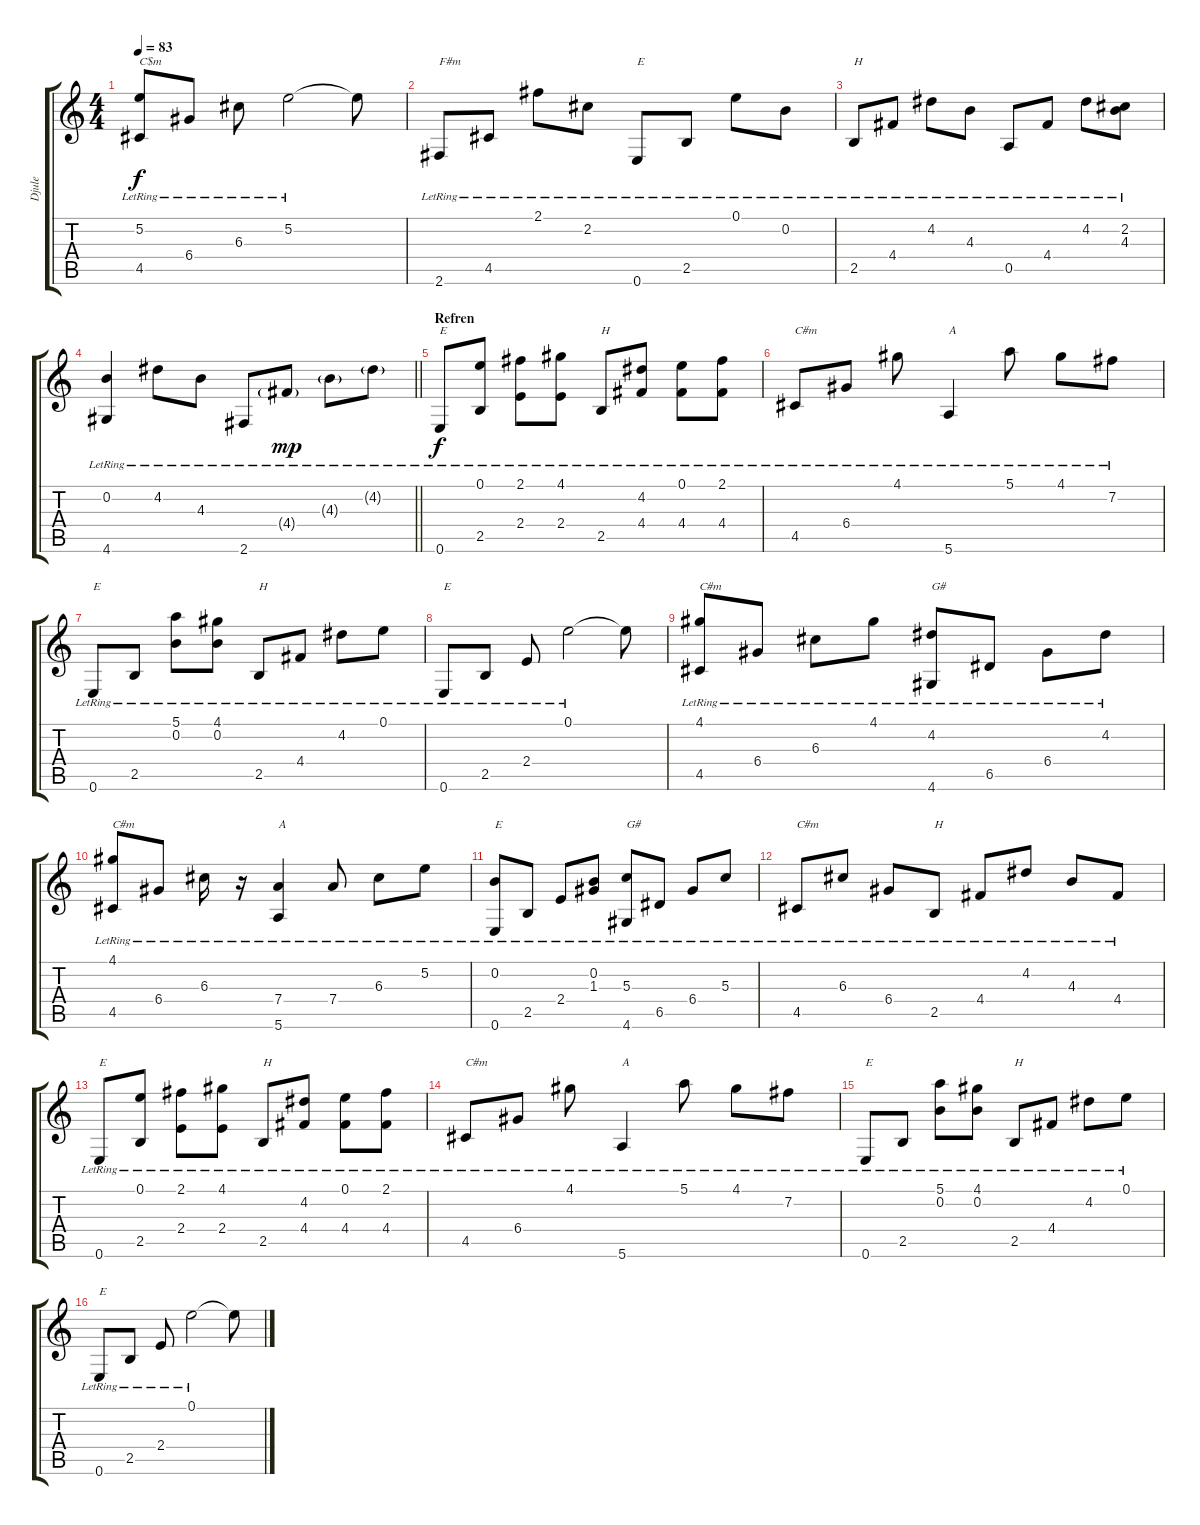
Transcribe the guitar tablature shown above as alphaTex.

\track ("Djule" "Djule") {instrument acousticguitarsteel}
\staff {score tabs}
\tuning (E4 B3 G3 D3 A2 E2) {hide}
\ts (4 4)
\tempo 83
\clef g2
\ks c
(5.2{lr} 4.5{lr}).8{txt "C$m" dy f} 6.4{lr}.8 6.3{lr}.8 5.2{lr}.2 5.2{t}.8 |
2.6{lr}.8{txt "F#m"} 4.5{lr}.8 2.1{lr}.8 2.2{lr}.8 0.6{lr}.8{txt "E"} 2.5{lr}.8 0.1{lr}.8 0.2{lr}.8 |
2.5{lr}.8{txt "H"} 4.4{lr}.8 4.2{lr}.8 4.3{lr}.8 0.5{lr}.8 4.4{lr}.8 4.2{lr}.8 (2.2{lr} 4.3{lr}).8 |
\barLineRight lightlight
(0.2{lr} 4.6{lr}).4 4.2{lr}.8 4.3{lr}.8 2.6{lr}.8 4.4{g lr}.8{dy mp} 4.3{g lr}.8 4.2{g lr}.8 |
\section ("" "Refren")
0.6{lr}.8{txt "E" dy f} (0.1{lr} 2.5{lr}).8 (2.1{lr} 2.4{lr}).8 (4.1{lr} 2.4{lr}).8 2.5{lr}.8{txt "H"} (4.2{lr} 4.4{lr}).8 (0.1{lr} 4.4{lr}).8 (2.1{lr} 4.4{lr}).8 |
4.5{lr}.8{txt "C#m"} 6.4{lr}.8 4.1{lr}.8 5.6{lr}.4{txt "A"} 5.1{lr}.8 4.1{lr}.8 7.2{lr}.8 |
0.6{lr}.8{txt "E"} 2.5{lr}.8 (5.1{lr} 0.2{lr}).8 (4.1{lr} 0.2{lr}).8 2.5{lr}.8{txt "H"} 4.4{lr}.8 4.2{lr}.8 0.1{lr}.8 |
0.6{lr}.8{txt "E"} 2.5{lr}.8 2.4{lr}.8 0.1{lr}.2 0.1{t}.8 |
(4.1{lr} 4.5{lr}).8{txt "C#m"} 6.4{lr}.8 6.3{lr}.8 4.1{lr}.8 (4.2{lr} 4.6{lr}).8{txt "G#"} 6.5{lr}.8 6.4{lr}.8 4.2{lr}.8 |
(4.1{lr} 4.5{lr}).8{txt "C#m"} 6.4{lr}.8 6.3{lr}.16 r.16 (7.4{lr} 5.6{lr}).4{txt "A"} 7.4{lr}.8 6.3{lr}.8 5.2{lr}.8 |
(0.2{lr} 0.6{lr}).8{txt "E"} 2.5{lr}.8 2.4{lr}.8 (0.2{lr} 1.3{lr}).8 (5.3{lr} 4.6{lr}).8{txt "G#"} 6.5{lr}.8 6.4{lr}.8 5.3{lr}.8 |
4.5{lr}.8{txt "C#m"} 6.3{lr}.8 6.4{lr}.8 2.5{lr}.8{txt "H"} 4.4{lr}.8 4.2{lr}.8 4.3{lr}.8 4.4{lr}.8 |
0.6{lr}.8{txt "E"} (0.1{lr} 2.5{lr}).8 (2.1{lr} 2.4{lr}).8 (4.1{lr} 2.4{lr}).8 2.5{lr}.8{txt "H"} (4.2{lr} 4.4{lr}).8 (0.1{lr} 4.4{lr}).8 (2.1{lr} 4.4{lr}).8 |
4.5{lr}.8{txt "C#m"} 6.4{lr}.8 4.1{lr}.8 5.6{lr}.4{txt "A"} 5.1{lr}.8 4.1{lr}.8 7.2{lr}.8 |
0.6{lr}.8{txt "E"} 2.5{lr}.8 (5.1{lr} 0.2{lr}).8 (4.1{lr} 0.2{lr}).8 2.5{lr}.8{txt "H"} 4.4{lr}.8 4.2{lr}.8 0.1{lr}.8 |
0.6{lr}.8{txt "E"} 2.5{lr}.8 2.4{lr}.8 0.1{lr}.2 0.1{t}.8
